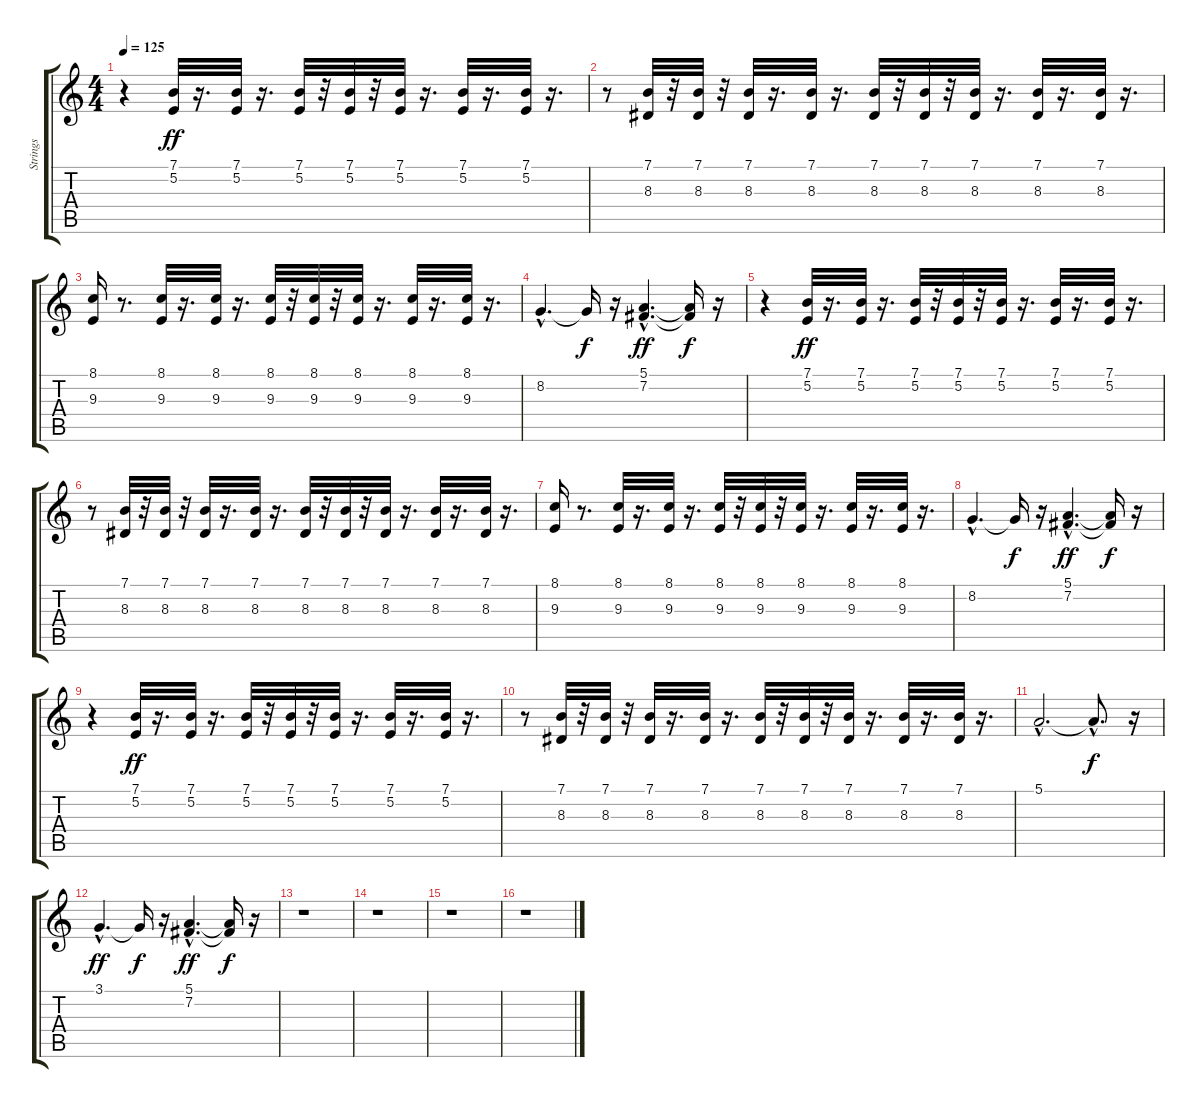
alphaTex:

\track ("Strings" "Strings") {instrument tremolostrings}
\staff {score tabs}
\tuning (E4 B3 G3 D3 A2 E2) {hide}
\ts (4 4)
\tempo 125
\clef g2
\ks c
r.4{dy f} (7.1 5.2).32{dy ff} r.16{d} (7.1 5.2).32 r.16{d} (7.1 5.2).32 r.32 (7.1 5.2).32 r.32 (7.1 5.2).32 r.16{d} (7.1 5.2).32 r.16{d} (7.1 5.2).32 r.16{d} |
r.8 (7.1 8.3).32 r.32 (7.1 8.3).32 r.32 (7.1 8.3).32 r.16{d} (7.1 8.3).32 r.16{d} (7.1 8.3).32 r.32 (7.1 8.3).32 r.32 (7.1 8.3).32 r.16{d} (7.1 8.3).32 r.16{d} (7.1 8.3).32 r.16{d} |
(8.1 9.3).16 r.8{d} (8.1 9.3).32 r.16{d} (8.1 9.3).32 r.16{d} (8.1 9.3).32 r.32 (8.1 9.3).32 r.32 (8.1 9.3).32 r.16{d} (8.1 9.3).32 r.16{d} (8.1 9.3).32 r.16{d} |
8.2{hac}.4{d} 8.2{t}.16{dy f} r.16 (5.1{hac} 7.2{hac}).4{d dy ff} (5.1{t} 7.2{t}).16{dy f} r.16 |
r.4 (7.1 5.2).32{dy ff} r.16{d} (7.1 5.2).32 r.16{d} (7.1 5.2).32 r.32 (7.1 5.2).32 r.32 (7.1 5.2).32 r.16{d} (7.1 5.2).32 r.16{d} (7.1 5.2).32 r.16{d} |
r.8 (7.1 8.3).32 r.32 (7.1 8.3).32 r.32 (7.1 8.3).32 r.16{d} (7.1 8.3).32 r.16{d} (7.1 8.3).32 r.32 (7.1 8.3).32 r.32 (7.1 8.3).32 r.16{d} (7.1 8.3).32 r.16{d} (7.1 8.3).32 r.16{d} |
(8.1 9.3).16 r.8{d} (8.1 9.3).32 r.16{d} (8.1 9.3).32 r.16{d} (8.1 9.3).32 r.32 (8.1 9.3).32 r.32 (8.1 9.3).32 r.16{d} (8.1 9.3).32 r.16{d} (8.1 9.3).32 r.16{d} |
8.2{hac}.4{d} 8.2{t}.16{dy f} r.16 (5.1{hac} 7.2{hac}).4{d dy ff} (5.1{t} 7.2{t}).16{dy f} r.16 |
r.4 (7.1 5.2).32{dy ff} r.16{d} (7.1 5.2).32 r.16{d} (7.1 5.2).32 r.32 (7.1 5.2).32 r.32 (7.1 5.2).32 r.16{d} (7.1 5.2).32 r.16{d} (7.1 5.2).32 r.16{d} |
r.8 (7.1 8.3).32 r.32 (7.1 8.3).32 r.32 (7.1 8.3).32 r.16{d} (7.1 8.3).32 r.16{d} (7.1 8.3).32 r.32 (7.1 8.3).32 r.32 (7.1 8.3).32 r.16{d} (7.1 8.3).32 r.16{d} (7.1 8.3).32 r.16{d} |
5.1{hac}.2{d} 5.1{hac t}.8{d dy f} r.16 |
3.1{hac}.4{d dy ff} 3.1{t}.16{dy f} r.16 (5.1{hac} 7.2{hac}).4{d dy ff} (5.1{t} 7.2{t}).16{dy f} r.16 |
r.1 |
r.1 |
r.1 |
r.1
